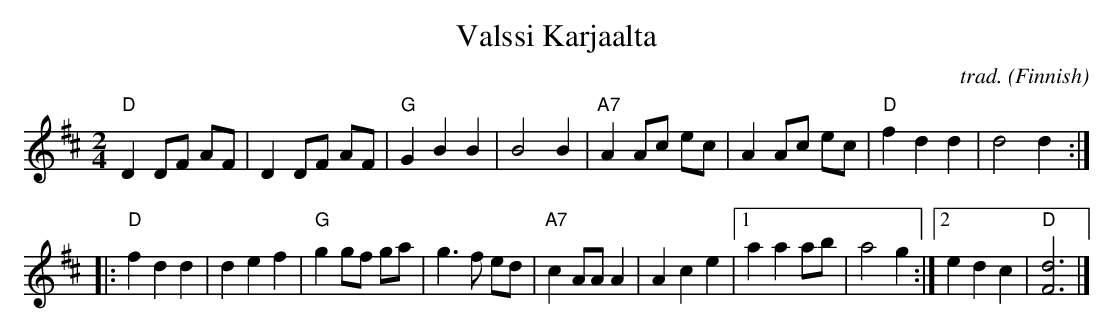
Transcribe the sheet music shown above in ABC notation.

X:1
T:Valssi Karjaalta
C:trad.
O:Finnish
M:2/4
L:1/8
K:D maj
"D" D2 DF AF | D2 DF AF | "G" G2 B2 B2 | B4 B2 | "A7" A2 Ac ec | A2 Ac ec | "D" f2 d2 d2 | d4 d2 :|
|: "D" f2 d2 d2 | d2 e2 f2 | "G" g2 gf ga | g3f ed | "A7" c2 AA A2 | A2 c2 e2 |1 a2 a2 ab | a4 g2 :|2 e2 d2 c2 | "D" [d6F6] |]
